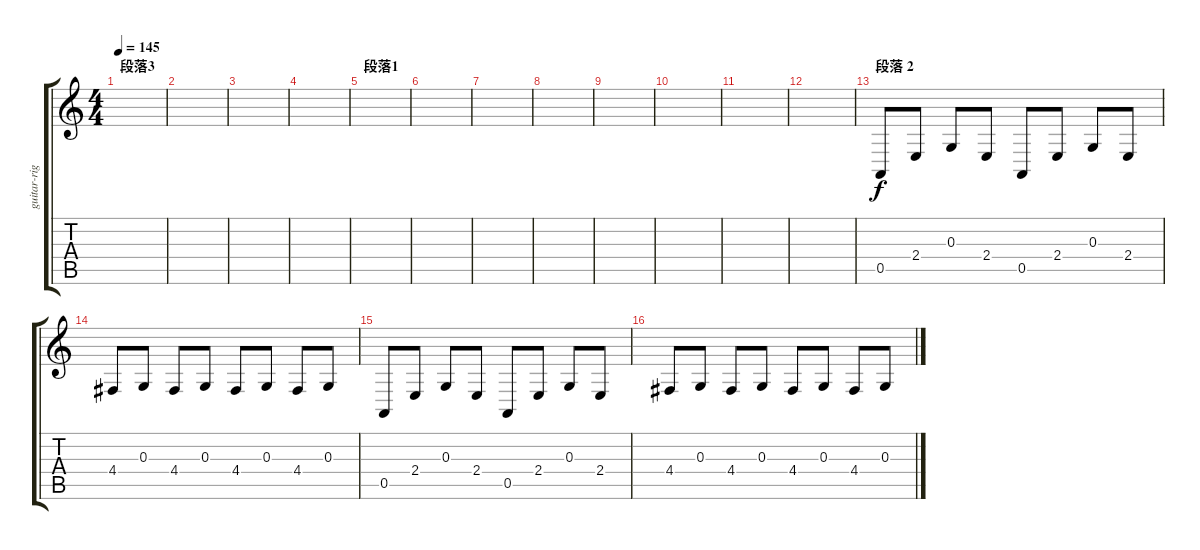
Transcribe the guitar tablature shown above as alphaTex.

\track ("guitar-right" "guitar-rig") {instrument fx7echoes}
\staff {score tabs}
\tuning (E4 B3 G3 D3 A2 E2) {hide}
\ts (4 4)
\section ("" "段落3")
\tempo 145
\clef g2
\ks c
|
|
|
|
\section ("" "段落1")
|
|
|
|
|
|
|
|
\section ("" "段落 2")
0.5.8 2.4.8 0.3.8 2.4.8 0.5.8 2.4.8 0.3.8 2.4.8 |
4.4.8 0.3.8 4.4.8 0.3.8 4.4.8 0.3.8 4.4.8 0.3.8 |
0.5.8 2.4.8 0.3.8 2.4.8 0.5.8 2.4.8 0.3.8 2.4.8 |
4.4.8 0.3.8 4.4.8 0.3.8 4.4.8 0.3.8 4.4.8 0.3.8
